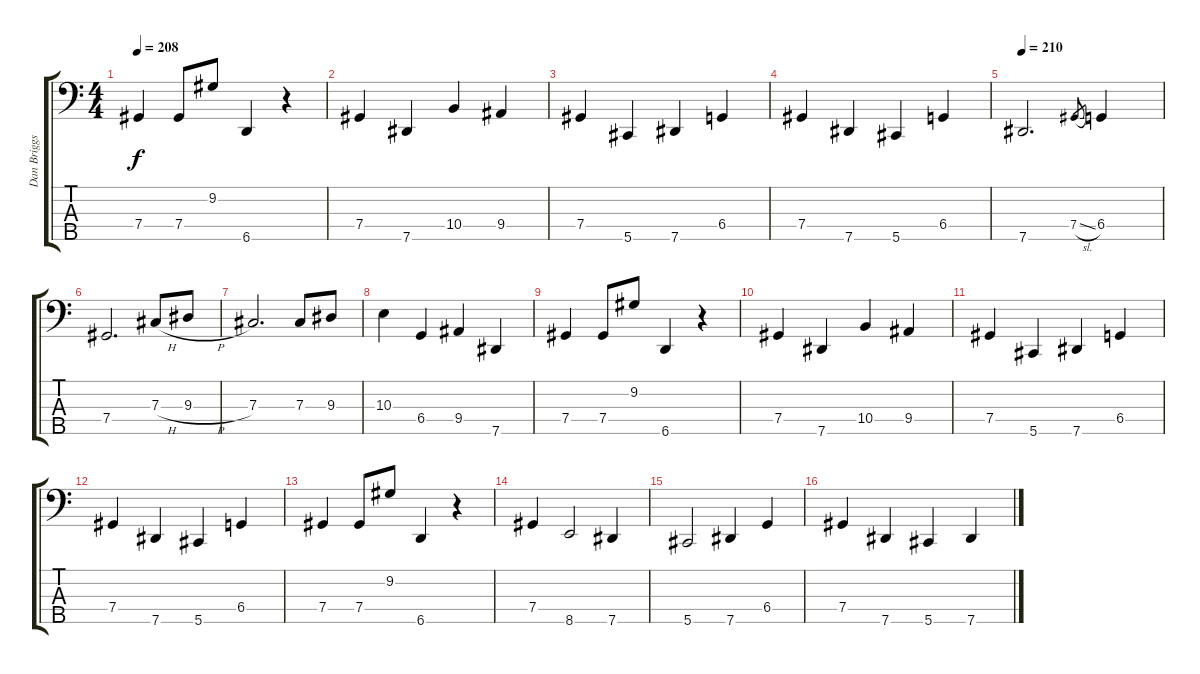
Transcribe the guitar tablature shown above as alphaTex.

\track ("Dan Briggs" "Dan Briggs") {instrument electricbassfinger}
\staff {score tabs}
\tuning (E2 B1 Gb1 Db1 Ab0) {hide}
\ts (4 4)
\tempo 208
\clef f4
\ks c
7.4.4{dy f} 7.4.8 9.2.8 6.5.4 r.4 |
7.4.4 7.5.4 10.4.4 9.4.4 |
7.4.4 5.5.4 7.5.4 6.4.4 |
7.4.4 7.5.4 5.5.4 6.4.4 |
\tempo 210
7.5.2{d} 7.4{sl}.8{gr} 6.4.4 |
7.4.2{d} 7.3{h}.8 9.3{h}.8 |
7.3.2{d} 7.3.8 9.3.8 |
10.3.4 6.4.4 9.4.4 7.5.4 |
7.4.4 7.4.8 9.2.8 6.5.4 r.4 |
7.4.4 7.5.4 10.4.4 9.4.4 |
7.4.4 5.5.4 7.5.4 6.4.4 |
7.4.4 7.5.4 5.5.4 6.4.4 |
7.4.4 7.4.8 9.2.8 6.5.4 r.4 |
7.4.4 8.5.2 7.5.4 |
5.5.2 7.5.4 6.4.4 |
7.4.4 7.5.4 5.5.4 7.5.4
